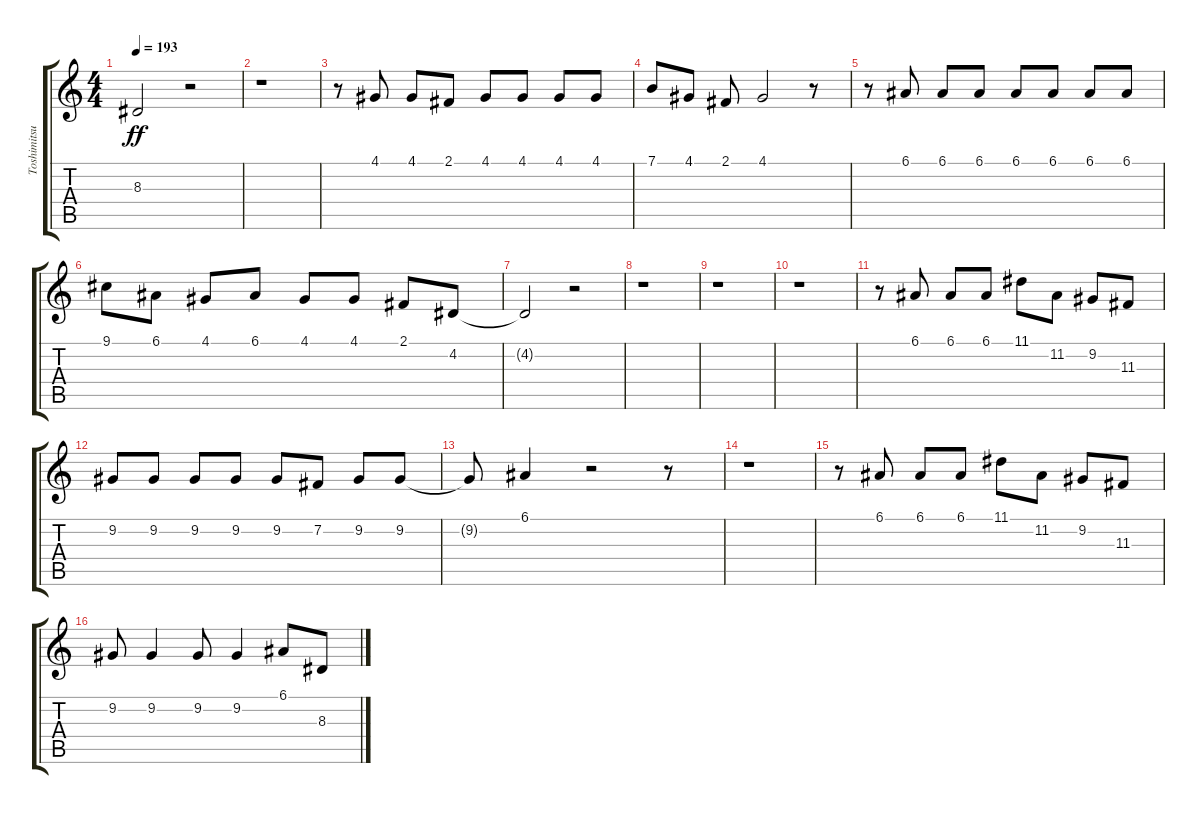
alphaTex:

\track ("Toshimitsu Deyama (Toshi)" "Toshimitsu") {instrument tenorsax}
\staff {score tabs}
\tuning (E4 B3 G3 D3 A2 E2) {hide}
\ts (4 4)
\tempo 193
\clef g2
\ks c
8.3{t}.2{dy ff} r.2 |
r.1 |
r.8 4.1.8 4.1.8 2.1.8 4.1.8 4.1.8 4.1.8 4.1.8 |
7.1.8 4.1.8 2.1.8 4.1.2 r.8 |
r.8 6.1.8 6.1.8 6.1.8 6.1.8 6.1.8 6.1.8 6.1.8 |
9.1.8 6.1.8 4.1.8 6.1.8 4.1.8 4.1.8 2.1.8 4.2.8 |
4.2{t}.2 r.2 |
r.1 |
r.1 |
r.1 |
r.8 6.1.8 6.1.8 6.1.8 11.1.8 11.2.8 9.2.8 11.3.8 |
9.2.8 9.2.8 9.2.8 9.2.8 9.2.8 7.2.8 9.2.8 9.2.8 |
9.2{t}.8 6.1.4 r.2 r.8 |
r.1 |
r.8 6.1.8 6.1.8 6.1.8 11.1.8 11.2.8 9.2.8 11.3.8 |
9.2.8 9.2.4 9.2.8 9.2.4 6.1.8 8.3.8
